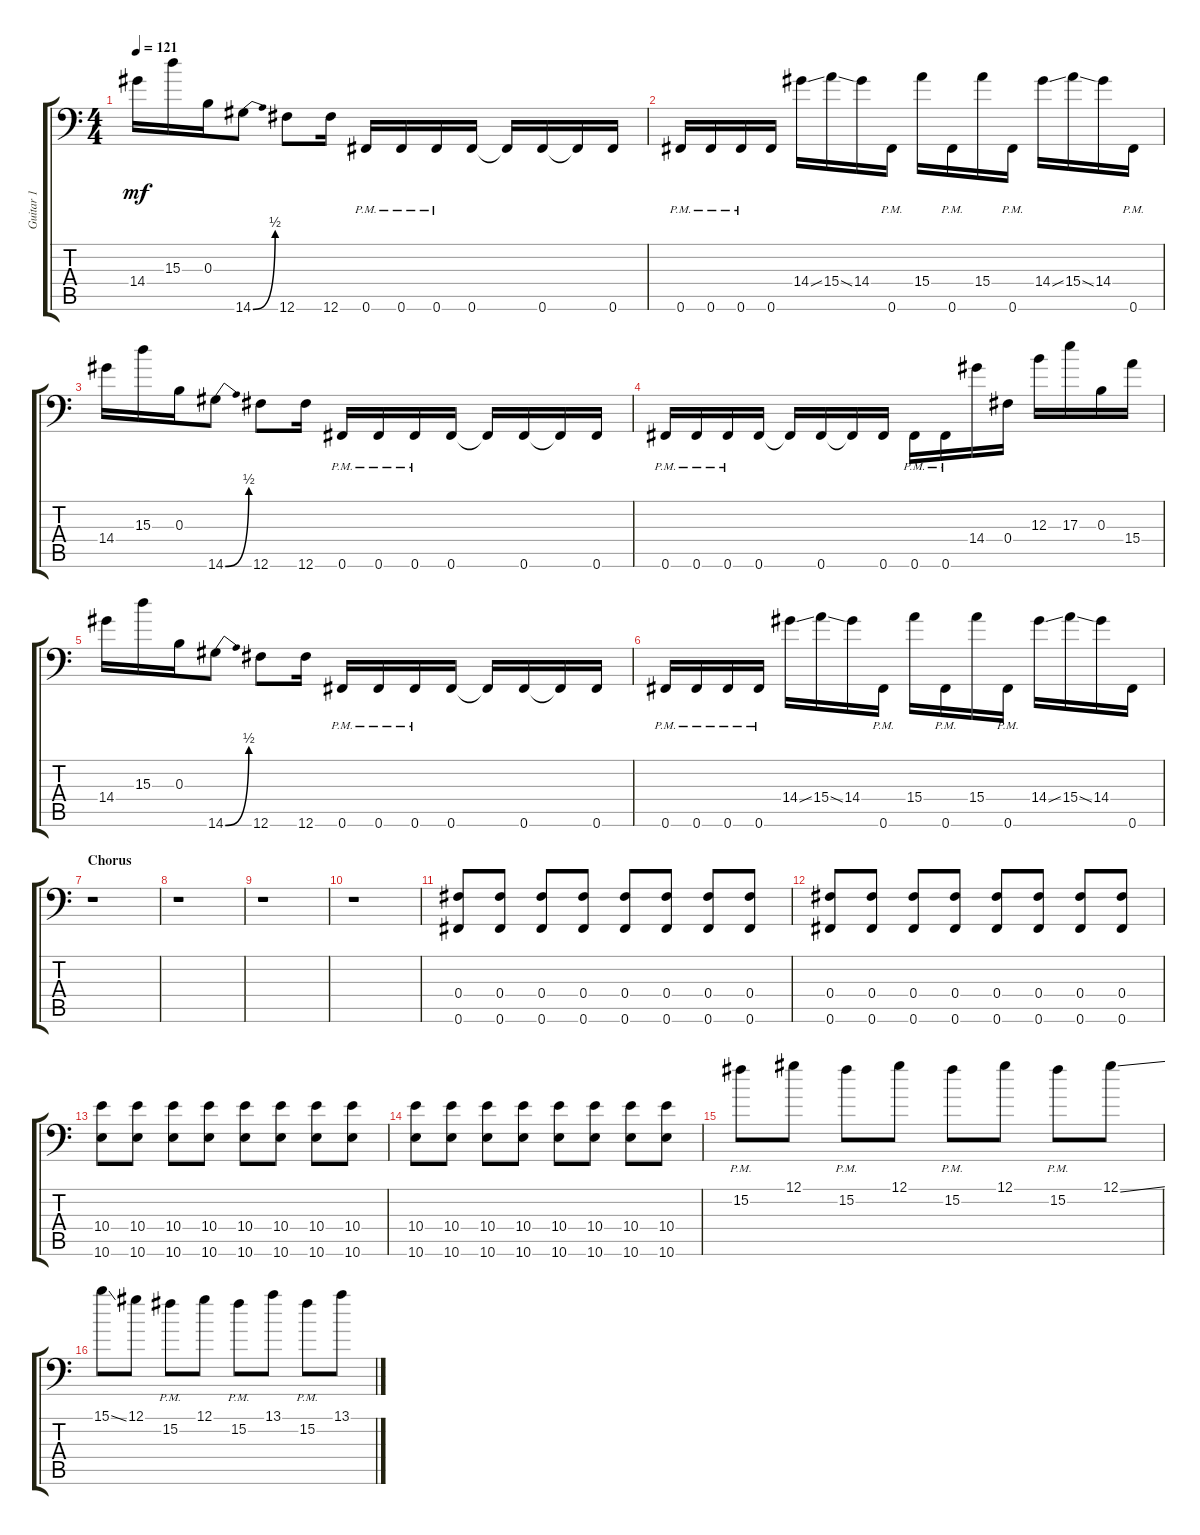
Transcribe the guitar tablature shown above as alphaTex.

\track ("Guitar 1" "Guitar 1") {instrument distortionguitar}
\staff {score tabs}
\tuning (Ab3 Eb3 B2 Gb2 Db2 Gb1) {hide}
\ts (4 4)
\tempo 121
\clef f4
\ks c
14.4.16{dy mf} 15.3.16 0.3.16 14.6{be (bend 0 0 60 2)}.8 12.6.8 12.6.16 0.6{pm}.16 0.6{pm}.16 0.6{pm}.16 0.6.16 0.6{t}.16 0.6.16 0.6{t}.16 0.6.16 |
0.6{pm}.16 0.6{pm}.16 0.6{pm}.16 0.6.16 14.4{ss}.16 15.4{ss}.16 14.4.16 0.6{pm}.16 15.4.16 0.6{pm}.16 15.4.16 0.6{pm}.16 14.4{ss}.16 15.4{ss}.16 14.4.16 0.6{pm}.16 |
14.4.16 15.3.16 0.3.16 14.6{be (bend 0 0 60 2)}.8 12.6.8 12.6.16 0.6{pm}.16 0.6{pm}.16 0.6{pm}.16 0.6.16 0.6{t}.16 0.6.16 0.6{t}.16 0.6.16 |
0.6{pm}.16 0.6{pm}.16 0.6{pm}.16 0.6.16 0.6{t}.16 0.6.16 0.6{t}.16 0.6.16 0.6{pm}.16 0.6{pm}.16 14.4.16 0.4.16 12.3.16 17.3.16 0.3.16 15.4.16 |
14.4.16 15.3.16 0.3.16 14.6{be (bend 0 0 60 2)}.8 12.6.8 12.6.16 0.6{pm}.16 0.6{pm}.16 0.6{pm}.16 0.6.16 0.6{t}.16 0.6.16 0.6{t}.16 0.6.16 |
0.6{pm}.16 0.6{pm}.16 0.6{pm}.16 0.6{pm}.16 14.4{ss}.16 15.4{ss}.16 14.4.16 0.6{pm}.16 15.4.16 0.6{pm}.16 15.4.16 0.6{pm}.16 14.4{ss}.16 15.4{ss}.16 14.4.16 0.6.16 |
\section ("" "Chorus")
r.1 |
r.1 |
r.1 |
r.1 |
(0.4 0.6).8 (0.4 0.6).8 (0.4 0.6).8 (0.4 0.6).8 (0.4 0.6).8 (0.4 0.6).8 (0.4 0.6).8 (0.4 0.6).8 |
(0.4 0.6).8 (0.4 0.6).8 (0.4 0.6).8 (0.4 0.6).8 (0.4 0.6).8 (0.4 0.6).8 (0.4 0.6).8 (0.4 0.6).8 |
(10.4 10.6).8 (10.4 10.6).8 (10.4 10.6).8 (10.4 10.6).8 (10.4 10.6).8 (10.4 10.6).8 (10.4 10.6).8 (10.4 10.6).8 |
(10.4 10.6).8 (10.4 10.6).8 (10.4 10.6).8 (10.4 10.6).8 (10.4 10.6).8 (10.4 10.6).8 (10.4 10.6).8 (10.4 10.6).8 |
15.2{pm}.8 12.1.8 15.2{pm}.8 12.1.8 15.2{pm}.8 12.1.8 15.2{pm}.8 12.1{ss}.8 |
15.1{ss}.8 12.1.8 15.2{pm}.8 12.1.8 15.2{pm}.8 13.1.8 15.2{pm}.8 13.1{ss}.8
